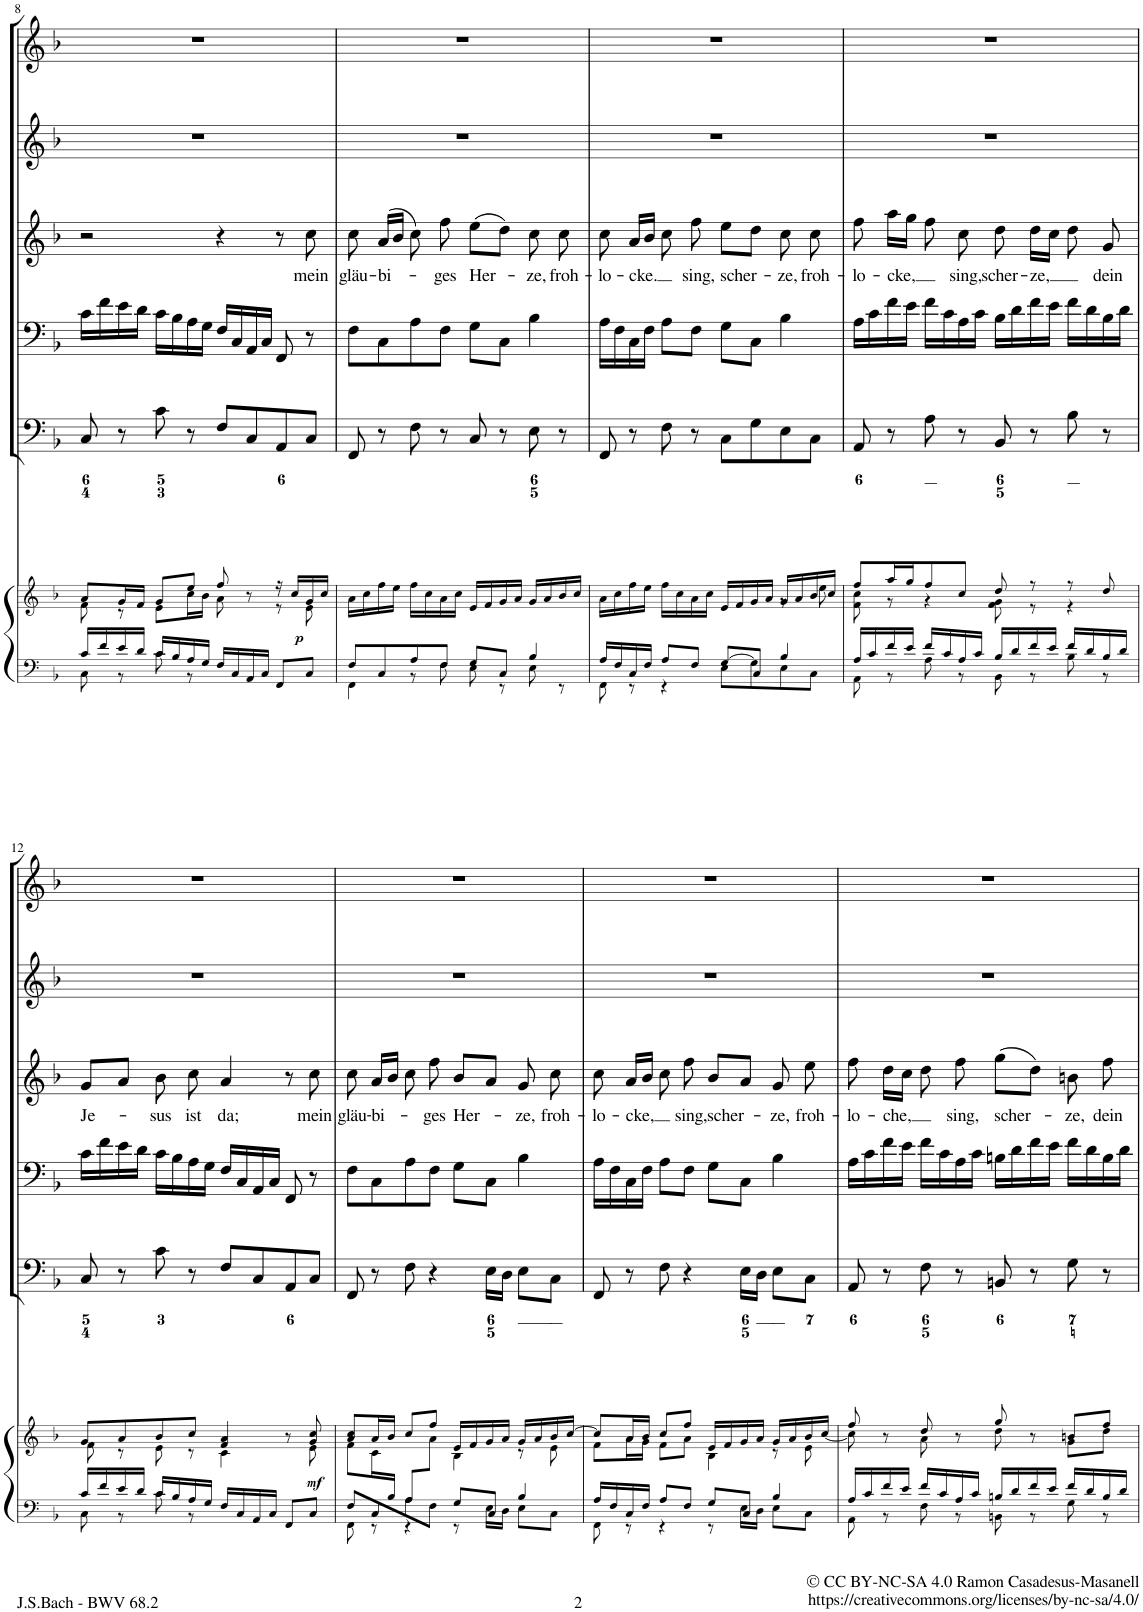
**kern	**kern	**dynam	**kern	**kern	**kern	**text	**kern	**kern
*part6	*part6	*part6	*part5	*part4	*part3	*part3	*part2	*part1
*staff7	*staff6	*staff6/7	*staff5	*staff4	*staff3	*staff3	*staff2	*staff1
*I"Piano reduction	*	*	*I"Continuo	*I"Violoncello piccolo	*I"Soprano	*	*I"Violino I	*I"Oboe I
*I'Pno	*	*	*	*I'Vc	*	*	*I'Vln	*I'Ob
!!LO:PB:g=z
*clefF4	*clefG2	*	*clefF4	*clefF4	*clefG2	*	*clefG2	*clefG2
*k[b-]	*k[b-]	*	*k[b-]	*k[b-]	*k[b-]	*	*k[b-]	*k[b-]
*M4/4	*M4/4	*	*M4/4	*M4/4	*M4/4	*	*M4/4	*M4/4
*met(c)	*met(c)	*	*met(c)	*met(c)	*met(c)	*	*met(c)	*met(c)
=8	=8	=8	=8	=8	=8	=8	=8	=8
*^	*^	*	*	*	*	*	*	*
16c/LL	8C\	8a/L	8f\	.	8C/	16c\LL	2r	.	1r	1r
16f/	.	.	.	.	.	16f\	.	.	.	.
16e/	8r	16g/L	8r	.	8r	16e\	.	.	.	.
16d/JJ	.	16f/JJ	.	.	.	16d\JJ	.	.	.	.
16c/LL	8c\	8g/L	8e\L	.	8c\	16c\LL	.	.	.	.
16B-/	.	.	.	.	.	16B-\	.	.	.	.
16A/	8r	8ee/J	16cc\L	.	8r	16A\	.	.	.	.
16G/JJ	.	.	16b-\JJ	.	.	16G\JJ	.	.	.	.
16F/LL	2ryy	8ff/	8a\	.	8F/L	16F/LL	4r	.	.	.
16C/	.	.	.	.	.	16C/	.	.	.	.
16AA/	.	8r	8ryy	.	8C/	16AA/	.	.	.	.
16C/JJ	.	.	.	.	.	16C/JJ	.	.	.	.
8FF/L	.	16r	8r	.	8AA/	8FF/	8r	.	.	.
!	!	!	!	!LO:DY:b	!	!	!	!	!	!
.	.	16cc/LL	.	p	.	.	.	.	.	.
!	!	!	!	!	!	!	!	!LO:LY:b	!	!
8C/J	.	16g/	8e\	.	8C/J	8r	8cc\	mein	.	.
.	.	16cc/JJ	.	.	.	.	.	.	.	.
*	*	*v	*v	*	*	*	*	*	*	*
=9	=9	=9	=9	=9	=9	=9	=9	=9	=9
!	!	!	!	!	!	!	!LO:LY:b	!	!
8F/L	4FF\	16a\LL	.	8FF/	8F\L	8cc\	gläu-	1r	1r
.	.	16cc\	.	.	.	.	.	.	.
!	!	!	!	!	!	!	!LO:LY:b	!	!
8C/	.	16ff\	.	8r	8C\	(16a/LL	bi-	.	.
.	.	16ee\JJ	.	.	.	16b-/JJ	.	.	.
8A/	8r	16ff\LL	.	8F\	8A\	8cc\)	.	.	.
.	.	16cc\	.	.	.	.	.	.	.
!	!	!	!	!	!	!	!LO:LY:b	!	!
8F/J	8F\	16a\	.	8r	8F\J	8ff\	-ges	.	.
.	.	16cc\JJ	.	.	.	.	.	.	.
!	!	!	!	!	!	!	!LO:LY:b	!	!
8G/L	8E\	16e/LL	.	8C/	8G\L	(8ee\L	Her-	.	.
.	.	16f/	.	.	.	.	.	.	.
8C/J	8r	16g/	.	8r	8C\J	8dd\J)	.	.	.
.	.	16a/JJ	.	.	.	.	.	.	.
!	!	!	!	!	!	!	!LO:LY:b	!	!
4B-/	8E\	16g/LL	.	8E\	4B-\	8cc\	-ze,	.	.
.	.	16a/	.	.	.	.	.	.	.
!	!	!	!	!	!	!	!LO:LY:b	!	!
.	8r	16b-/	.	8r	.	8cc\	froh-	.	.
.	.	16cc/JJ	.	.	.	.	.	.	.
=10	=10	=10	=10	=10	=10	=10	=10	=10	=10
*	*	*^	*	*	*	*	*	*	*
!	!	!	!	!	!	!	!	!LO:LY:b	!	!
16A/LL	8FF\	16a\LL	2ryy	.	8FF/	16A\LL	8cc\	lo-	1r	1r
16F/	.	16cc\	.	.	.	16F\	.	.	.	.
!	!	!	!	!	!	!	!	!LO:LY:b	!	!
16C/	8r	16ff\	.	.	8r	16C\	16a/LL	cke.	.	.
16F/JJ	.	16ee\JJ	.	.	.	16F\JJ	16b-/JJ	.	.	.
8A/L	4r	16ff\LL	.	.	8F\	8A\L	8cc\	.	.	.
.	.	16cc\	.	.	.	.	.	.	.	.
!	!	!	!	!	!	!	!	!LO:LY:b	!	!
8F/J	.	16a\	.	.	8r	8F\J	8ff\	sing,	.	.
.	.	16cc\JJ	.	.	.	.	.	.	.	.
!	!	!	!	!	!	!	!	!LO:LY:b	!	!
[8G/L	8E\L	16e/LL	4ryy	.	8C\L	8G\L	8ee\L	scher-	.	.
.	.	16f/	.	.	.	.	.	.	.	.
8C/J	8G\]	16g/	.	.	8G\	8C\J	8dd\J	.	.	.
.	.	16a/JJ	.	.	.	.	.	.	.	.
!	!	!	!	!	!	!	!	!LO:LY:b	!	!
4B-/	8E\	16g/LL	8r	.	8E\	4B-\	8cc\	-ze,	.	.
.	.	16a/	.	.	.	.	.	.	.	.
!	!	!	!	!	!	!	!	!LO:LY:b	!	!
.	8C\J	16b-/	8ee\	.	8C\J	.	8cc\	froh-	.	.
.	.	16cc/JJ	.	.	.	.	.	.	.	.
=11	=11	=11	=11	=11	=11	=11	=11	=11	=11	=11
!	!	!	!	!	!	!	!	!LO:LY:b	!	!
16A/LL	8AA\	8ff/L	8f\ 8cc\	.	8AA/	16A\LL	8ff\	-lo-	1r	1r
16c/	.	.	.	.	.	16c\	.	.	.	.
!	!	!	!	!	!	!	!	!LO:LY:b	!	!
16f/	8r	16aa/L	8r	.	8r	16f\	16aa\LL	cke,	.	.
16e/JJ	.	16gg/J	.	.	.	16e\JJ	16gg\JJ	.	.	.
16f/LL	8A\	8ff/	4r	.	8A\	16f\LL	8ff\	.	.	.
16c/	.	.	.	.	.	16c\	.	.	.	.
!	!	!	!	!	!	!	!	!LO:LY:b	!	!
16A/	8r	8cc/J	.	.	8r	16A\	8cc\	sing,	.	.
16c/JJ	.	.	.	.	.	16c\JJ	.	.	.	.
!	!	!	!	!	!	!	!	!LO:LY:b	!	!
16B-/LL	8BB-\	8dd/	8f\ 8g\	.	8BB-/	16B-\LL	8dd\	scher-	.	.
16d/	.	.	.	.	.	16d\	.	.	.	.
!	!	!	!	!	!	!	!	!LO:LY:b	!	!
16f/	8r	8r	8r	.	8r	16f\	16dd\LL	ze,	.	.
16e/JJ	.	.	.	.	.	16e\JJ	16cc\JJ	.	.	.
16f/LL	8B-\	8r	4r	.	8B-\	16f\LL	8dd\	.	.	.
16d/	.	.	.	.	.	16d\	.	.	.	.
!	!	!	!	!	!	!	!	!LO:LY:b	!	!
16B-/	8r	8dd/	.	.	8r	16B-\	8g/	dein	.	.
16d/JJ	.	.	.	.	.	16d\JJ	.	.	.	.
!!LO:LB:g=z
=12	=12	=12	=12	=12	=12	=12	=12	=12	=12	=12
!	!	!	!	!	!	!	!	!LO:LY:b	!	!
16c/LL	8C\	8g/L	8f\	.	8C/	16c\LL	8g/L	Je-	1r	1r
16f/	.	.	.	.	.	16f\	.	.	.	.
16e/	8r	8a/	8r	.	8r	16e\	8a/J	.	.	.
16d/JJ	.	.	.	.	.	16d\JJ	.	.	.	.
!	!	!	!	!	!	!	!	!LO:LY:b	!	!
16c/LL	8c\	8b-/	8e\	.	8c\	16c\LL	8b-\	-sus	.	.
16B-/	.	.	.	.	.	16B-\	.	.	.	.
!	!	!	!	!	!	!	!	!LO:LY:b	!	!
16A/	8r	8cc/J	8r	.	8r	16A\	8cc\	ist	.	.
16G/JJ	.	.	.	.	.	16G\JJ	.	.	.	.
!	!	!	!	!	!	!	!	!LO:LY:b	!	!
16F/LL	2ryy	4f/ 4a/	4c\	.	8F/L	16F/LL	4a/	da;	.	.
16C/	.	.	.	.	.	16C/	.	.	.	.
16AA/	.	.	.	.	8C/	16AA/	.	.	.	.
16C/JJ	.	.	.	.	.	16C/JJ	.	.	.	.
8FF/L	.	8r	8ryy	.	8AA/	8FF/	8r	.	.	.
!	!	!	!	!LO:DY:b	!	!	!	!LO:LY:b	!	!
8C/J	.	8g/ 8cc/	8e\	mf	8C/J	8r	8cc\	mein	.	.
=13	=13	=13	=13	=13	=13	=13	=13	=13	=13	=13
*	*^	*	*	*	*	*	*	*	*	*
!	!	!	!	!	!	!	!	!	!LO:LY:b	!	!
8.ryy	8F/L	8FF\	8a/ 8cc/L	8f\L	.	8FF/	8F\L	8cc\	gläu-	1r	1r
!	!	!	!	!	!	!	!	!	!LO:LY:b	!	!
.	8C/	8r	16a/L	16c\L	.	8r	8C\	16a/LL	bi-	.	.
16B-/JJ	.	.	16b-/JJ	8.ryy	.	.	.	16b-/JJ	.	.	.
8A/L	8A\	4r	8cc/L	.	.	8F\	8A\	8cc\	.	.	.
!	!	!	!	!	!	!	!	!	!LO:LY:b	!	!
2ryy	8F\J	.	8ff/J	8a\J	.	4r	8F\J	8ff\	-ges	.	.
!	!	!	!	!	!	!	!	!	!LO:LY:b	!	!
.	8G/L	8r	16e/LL	4B-\	.	.	8G\L	8b-/L	Her-	.	.
.	.	.	16f/	.	.	.	.	.	.	.	.
.	8C/J	16E\LL	16g/	.	.	16E\LL	8C\J	8a/J	.	.	.
.	.	16D\JJ	16a/JJ	.	.	16D\JJ	.	.	.	.	.
!	!	!	!	!	!	!	!	!	!LO:LY:b	!	!
.	4B-/	8E\L	16g/LL	8r	.	8E\L	4B-\	8g/	-ze,	.	.
.	.	.	16a/	.	.	.	.	.	.	.	.
!	!	!	!	!	!	!	!	!	!LO:LY:b	!	!
8ryy	.	8C\J	16b-/	8e\	.	8C\J	.	8cc\	froh-	.	.
.	.	.	[16cc/JJ	.	.	.	.	.	.	.	.
*	*v	*v	*	*	*	*	*	*	*	*	*
=14	=14	=14	=14	=14	=14	=14	=14	=14	=14	=14
!	!	!	!	!	!	!	!	!LO:LY:b	!	!
16A/LL	8FF\	8cc/L]	8f\L	.	8FF/	16A\LL	8cc\	-lo-	1r	1r
16F/	.	.	.	.	.	16F\	.	.	.	.
!	!	!	!	!	!	!	!	!LO:LY:b	!	!
16C/	8r	16a/L	16a\L	.	8r	16C\	16a/LL	-cke,	.	.
16F/JJ	.	16b-/JJ	16g\JJ	.	.	16F\JJ	16b-/JJ	.	.	.
8A/L	4r	8cc/L	8f\L	.	8F\	8A\L	8cc\	.	.	.
!	!	!	!	!	!	!	!	!LO:LY:b	!	!
8F/J	.	8ff/J	8a\J	.	4r	8F\J	8ff\	sing,	.	.
!	!	!	!	!	!	!	!	!LO:LY:b	!	!
8G/L	8r	16e/LL	4B-\	.	.	8G\L	8b-/L	scher-	.	.
.	.	16f/	.	.	.	.	.	.	.	.
8C/J	16E\LL	16g/	.	.	16E\LL	8C\J	8a/J	.	.	.
.	16D\JJ	16a/JJ	.	.	16D\JJ	.	.	.	.	.
!	!	!	!	!	!	!	!	!LO:LY:b	!	!
4B-/	8E\L	16g/LL	8r	.	8E\L	4B-\	8g/	-ze,	.	.
.	.	16a/	.	.	.	.	.	.	.	.
!	!	!	!	!	!	!	!	!LO:LY:b	!	!
.	8C\J	16b-/	8e\	.	8C\J	.	8ee\	froh-	.	.
.	.	[<16cc/JJ	.	.	.	.	.	.	.	.
=15	=15	=15	=15	=15	=15	=15	=15	=15	=15	=15
!	!	!	!	!	!	!	!	!LO:LY:b	!	!
16A/LL	8AA\	8ff/	8cc\]	.	8AA/	16A\LL	8ff\	lo-	1r	1r
16c/	.	.	.	.	.	16c\	.	.	.	.
!	!	!	!	!	!	!	!	!LO:LY:b	!	!
16f/	8r	8r	8ryy	.	8r	16f\	16dd\LL	-che,	.	.
16e/JJ	.	.	.	.	.	16e\JJ	16cc\JJ	.	.	.
16f/LL	8F\	8dd/	8a\	.	8F\	16f\LL	8dd\	.	.	.
16c/	.	.	.	.	.	16c\	.	.	.	.
!	!	!	!	!	!	!	!	!LO:LY:b	!	!
16A/	8r	8r	8ryy	.	8r	16A\	8ff\	sing,	.	.
16c/JJ	.	.	.	.	.	16c\JJ	.	.	.	.
!	!	!	!	!	!	!	!	!LO:LY:b	!	!
16Bn/LL	8BBn\	8gg/	8dd\	.	8BBn/	16Bn\LL	(8gg\L	scher-	.	.
16d/	.	.	.	.	.	16d\	.	.	.	.
16f/	8r	8r	8ryy	.	8r	16f\	8dd\J)	.	.	.
16e/JJ	.	.	.	.	.	16e\JJ	.	.	.	.
!	!	!	!	!	!	!	!	!LO:LY:b	!	!
16f/LL	8G\	8bn/L	8g\L	.	8G\	16f\LL	8bn\	-ze,	.	.
16d/	.	.	.	.	.	16d\	.	.	.	.
!	!	!	!	!	!	!	!	!LO:LY:b	!	!
16B/	8r	8ff/J	8dd\J	.	8r	16B\	8ff\	dein	.	.
16d/JJ	.	.	.	.	.	16d\JJ	.	.	.	.
*v	*v	*	*	*	*	*	*	*	*	*
*	*v	*v	*	*	*	*	*	*	*
=	=	=	=	=	=	=	=	=
*-	*-	*-	*-	*-	*-	*-	*-	*-
